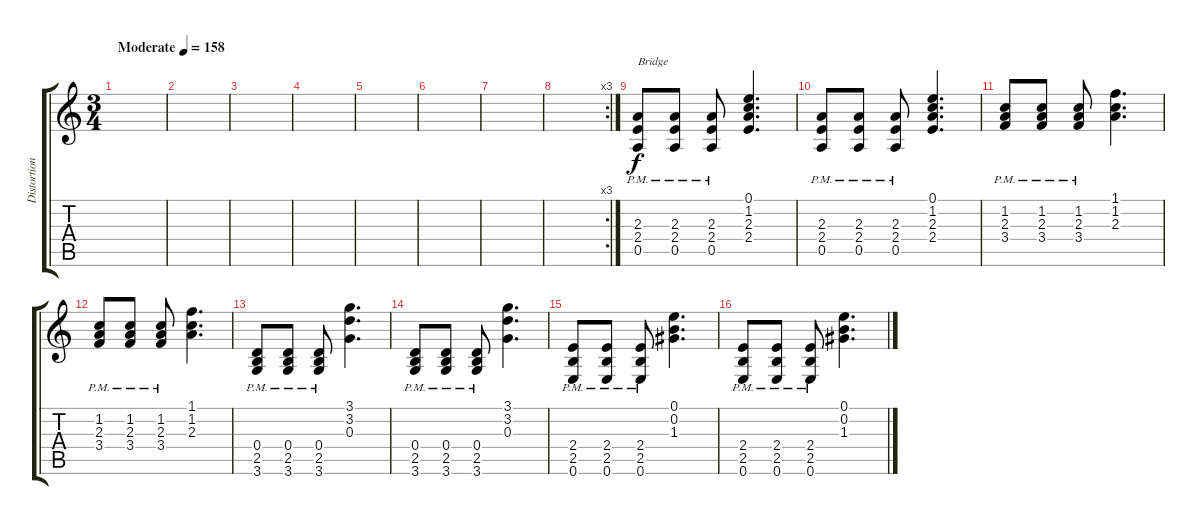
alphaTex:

\track ("Distortion Gitarre" "Distortion") {instrument distortionguitar}
\staff {score tabs}
\tuning (E4 B3 G3 D3 A2 E2) {hide}
\ts (3 4)
\tempo (158 "Moderate")
\clef g2
\ks c
|
|
|
|
|
|
|
\rc 3
|
(2.3{pm} 2.4{pm} 0.5{pm}).8{txt "Bridge"} (2.3{pm} 2.4{pm} 0.5{pm}).8 (2.3{pm} 2.4{pm} 0.5{pm}).8 (0.1 1.2 2.3 2.4).4{d} |
(2.3{pm} 2.4{pm} 0.5{pm}).8 (2.3{pm} 2.4{pm} 0.5{pm}).8 (2.3{pm} 2.4{pm} 0.5{pm}).8 (0.1 1.2 2.3 2.4).4{d} |
(1.2{pm} 2.3{pm} 3.4{pm}).8 (1.2{pm} 2.3{pm} 3.4{pm}).8 (1.2{pm} 2.3{pm} 3.4{pm}).8 (1.1 1.2 2.3).4{d} |
(1.2{pm} 2.3{pm} 3.4{pm}).8 (1.2{pm} 2.3{pm} 3.4{pm}).8 (1.2{pm} 2.3{pm} 3.4{pm}).8 (1.1 1.2 2.3).4{d} |
(0.4{pm} 2.5{pm} 3.6{pm}).8 (0.4{pm} 2.5{pm} 3.6{pm}).8 (0.4{pm} 2.5{pm} 3.6{pm}).8 (3.1 3.2 0.3).4{d} |
(0.4{pm} 2.5{pm} 3.6{pm}).8 (0.4{pm} 2.5{pm} 3.6{pm}).8 (0.4{pm} 2.5{pm} 3.6{pm}).8 (3.1 3.2 0.3).4{d} |
(2.4{pm} 2.5{pm} 0.6{pm}).8 (2.4{pm} 2.5{pm} 0.6{pm}).8 (2.4{pm} 2.5{pm} 0.6{pm}).8 (0.1 0.2 1.3).4{d} |
(2.4{pm} 2.5{pm} 0.6{pm}).8 (2.4{pm} 2.5{pm} 0.6{pm}).8 (2.4{pm} 2.5{pm} 0.6{pm}).8 (0.1 0.2 1.3).4{d}
